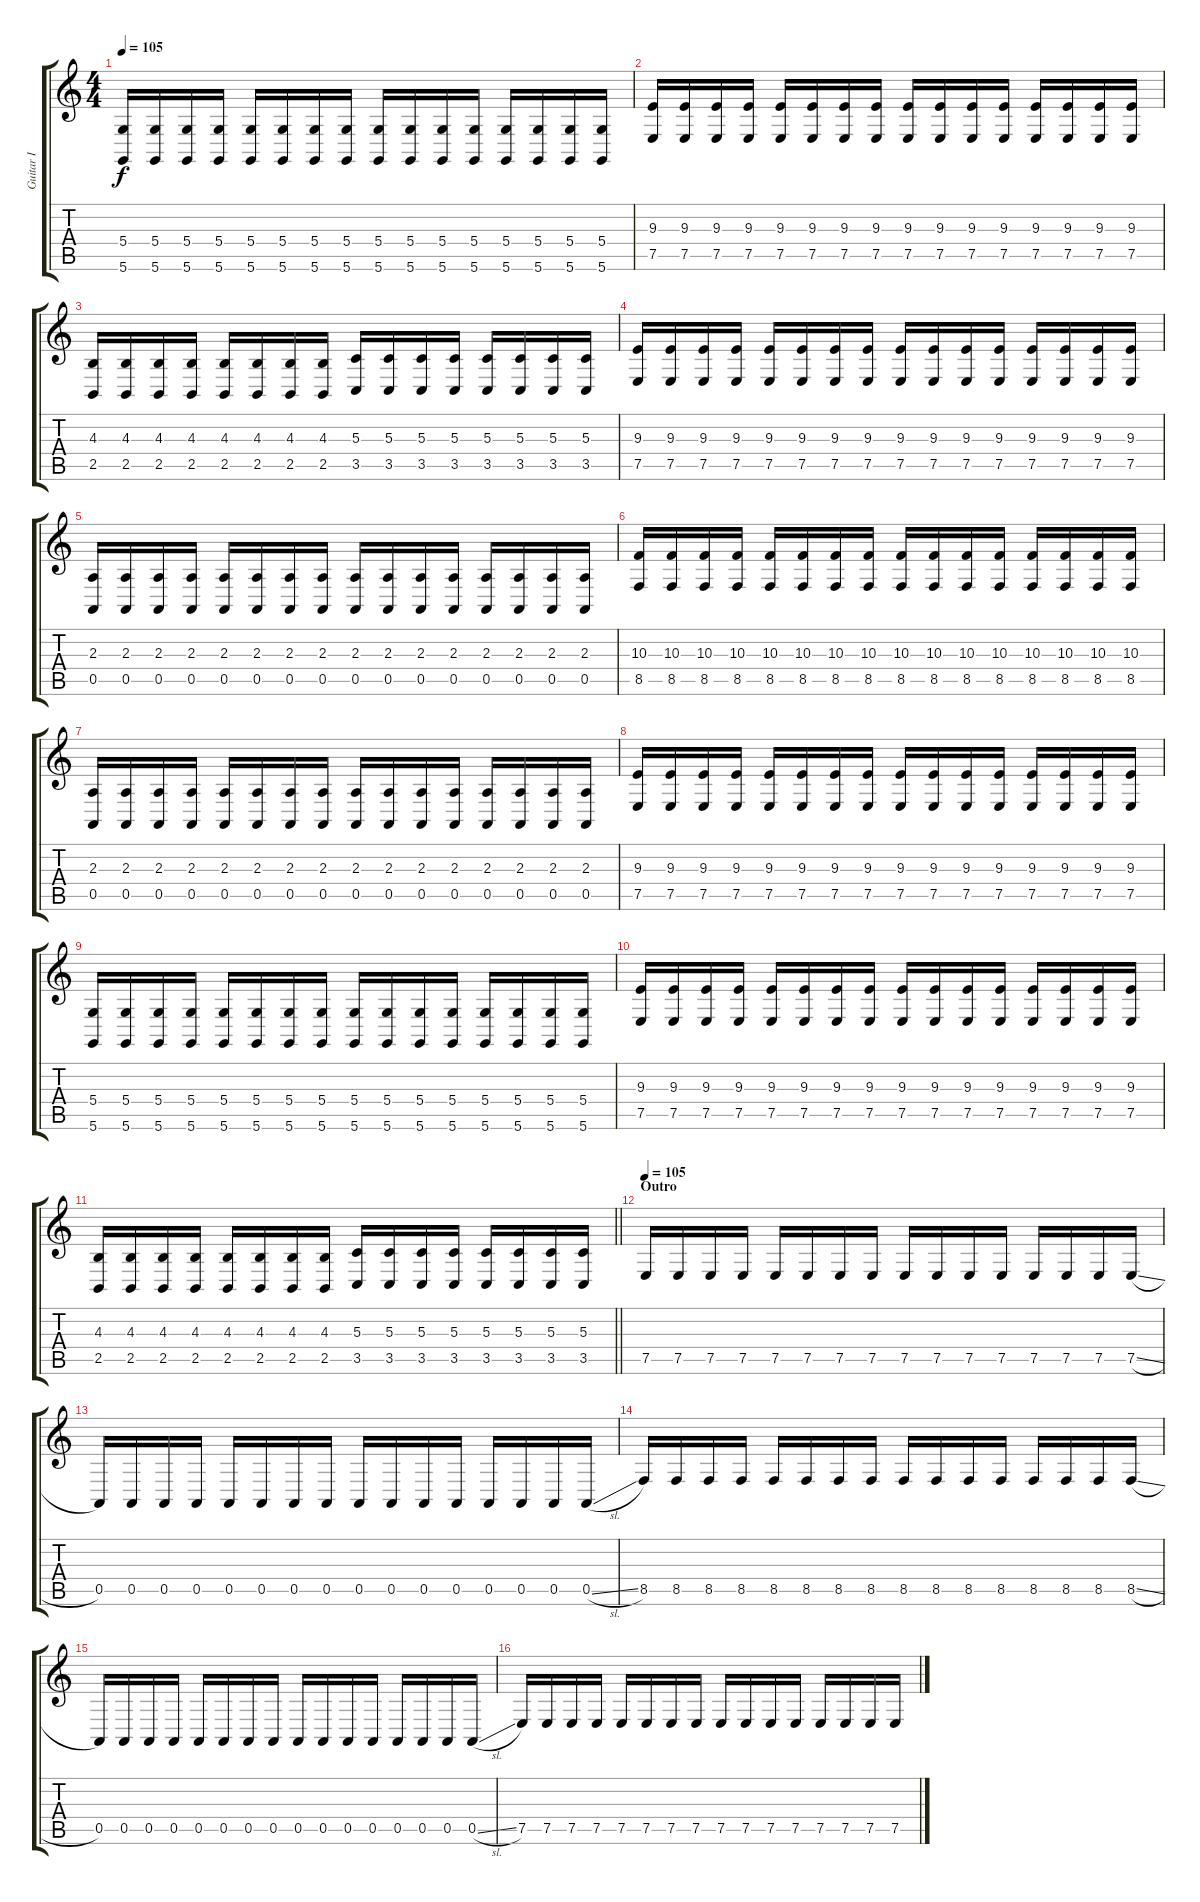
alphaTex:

\track ("Guitar I" "Guitar I") {instrument agogo}
\staff {score tabs}
\tuning (E4 B3 G3 D3 A2 D2) {hide}
\ts (4 4)
\tempo 105
\clef g2
\ks aminor
(5.4 5.6).16{dy f} (5.4 5.6).16 (5.4 5.6).16 (5.4 5.6).16 (5.4 5.6).16 (5.4 5.6).16 (5.4 5.6).16 (5.4 5.6).16 (5.4 5.6).16 (5.4 5.6).16 (5.4 5.6).16 (5.4 5.6).16 (5.4 5.6).16 (5.4 5.6).16 (5.4 5.6).16 (5.4 5.6).16 |
(9.3 7.5).16 (9.3 7.5).16 (9.3 7.5).16 (9.3 7.5).16 (9.3 7.5).16 (9.3 7.5).16 (9.3 7.5).16 (9.3 7.5).16 (9.3 7.5).16 (9.3 7.5).16 (9.3 7.5).16 (9.3 7.5).16 (9.3 7.5).16 (9.3 7.5).16 (9.3 7.5).16 (9.3 7.5).16 |
(4.3 2.5).16 (4.3 2.5).16 (4.3 2.5).16 (4.3 2.5).16 (4.3 2.5).16 (4.3 2.5).16 (4.3 2.5).16 (4.3 2.5).16 (5.3 3.5).16 (5.3 3.5).16 (5.3 3.5).16 (5.3 3.5).16 (5.3 3.5).16 (5.3 3.5).16 (5.3 3.5).16 (5.3 3.5).16 |
(9.3 7.5).16 (9.3 7.5).16 (9.3 7.5).16 (9.3 7.5).16 (9.3 7.5).16 (9.3 7.5).16 (9.3 7.5).16 (9.3 7.5).16 (9.3 7.5).16 (9.3 7.5).16 (9.3 7.5).16 (9.3 7.5).16 (9.3 7.5).16 (9.3 7.5).16 (9.3 7.5).16 (9.3 7.5).16 |
(2.3 0.5).16 (2.3 0.5).16 (2.3 0.5).16 (2.3 0.5).16 (2.3 0.5).16 (2.3 0.5).16 (2.3 0.5).16 (2.3 0.5).16 (2.3 0.5).16 (2.3 0.5).16 (2.3 0.5).16 (2.3 0.5).16 (2.3 0.5).16 (2.3 0.5).16 (2.3 0.5).16 (2.3 0.5).16 |
(10.3 8.5).16 (10.3 8.5).16 (10.3 8.5).16 (10.3 8.5).16 (10.3 8.5).16 (10.3 8.5).16 (10.3 8.5).16 (10.3 8.5).16 (10.3 8.5).16 (10.3 8.5).16 (10.3 8.5).16 (10.3 8.5).16 (10.3 8.5).16 (10.3 8.5).16 (10.3 8.5).16 (10.3 8.5).16 |
(2.3 0.5).16 (2.3 0.5).16 (2.3 0.5).16 (2.3 0.5).16 (2.3 0.5).16 (2.3 0.5).16 (2.3 0.5).16 (2.3 0.5).16 (2.3 0.5).16 (2.3 0.5).16 (2.3 0.5).16 (2.3 0.5).16 (2.3 0.5).16 (2.3 0.5).16 (2.3 0.5).16 (2.3 0.5).16 |
(9.3 7.5).16 (9.3 7.5).16 (9.3 7.5).16 (9.3 7.5).16 (9.3 7.5).16 (9.3 7.5).16 (9.3 7.5).16 (9.3 7.5).16 (9.3 7.5).16 (9.3 7.5).16 (9.3 7.5).16 (9.3 7.5).16 (9.3 7.5).16 (9.3 7.5).16 (9.3 7.5).16 (9.3 7.5).16 |
(5.4 5.6).16 (5.4 5.6).16 (5.4 5.6).16 (5.4 5.6).16 (5.4 5.6).16 (5.4 5.6).16 (5.4 5.6).16 (5.4 5.6).16 (5.4 5.6).16 (5.4 5.6).16 (5.4 5.6).16 (5.4 5.6).16 (5.4 5.6).16 (5.4 5.6).16 (5.4 5.6).16 (5.4 5.6).16 |
(9.3 7.5).16 (9.3 7.5).16 (9.3 7.5).16 (9.3 7.5).16 (9.3 7.5).16 (9.3 7.5).16 (9.3 7.5).16 (9.3 7.5).16 (9.3 7.5).16 (9.3 7.5).16 (9.3 7.5).16 (9.3 7.5).16 (9.3 7.5).16 (9.3 7.5).16 (9.3 7.5).16 (9.3 7.5).16 |
\barLineRight lightlight
(4.3 2.5).16 (4.3 2.5).16 (4.3 2.5).16 (4.3 2.5).16 (4.3 2.5).16 (4.3 2.5).16 (4.3 2.5).16 (4.3 2.5).16 (5.3 3.5).16 (5.3 3.5).16 (5.3 3.5).16 (5.3 3.5).16 (5.3 3.5).16 (5.3 3.5).16 (5.3 3.5).16 (5.3 3.5).16 |
\section ("" "Outro")
\tempo 105
7.5.16{volume 9} 7.5.16 7.5.16 7.5.16 7.5.16 7.5.16 7.5.16 7.5.16 7.5.16 7.5.16 7.5.16 7.5.16 7.5.16 7.5.16 7.5.16 7.5{sl}.16 |
0.5.16 0.5.16 0.5.16 0.5.16 0.5.16 0.5.16 0.5.16 0.5.16 0.5.16 0.5.16 0.5.16 0.5.16 0.5.16 0.5.16 0.5.16 0.5{sl}.16 |
8.5.16 8.5.16 8.5.16 8.5.16 8.5.16 8.5.16 8.5.16 8.5.16 8.5.16 8.5.16 8.5.16 8.5.16 8.5.16 8.5.16 8.5.16 8.5{sl}.16 |
0.5.16 0.5.16 0.5.16 0.5.16 0.5.16 0.5.16 0.5.16 0.5.16 0.5.16 0.5.16 0.5.16 0.5.16 0.5.16 0.5.16 0.5.16 0.5{sl}.16 |
7.5.16 7.5.16 7.5.16 7.5.16 7.5.16 7.5.16 7.5.16 7.5.16 7.5.16 7.5.16 7.5.16 7.5.16 7.5.16 7.5.16 7.5.16 7.5.16
